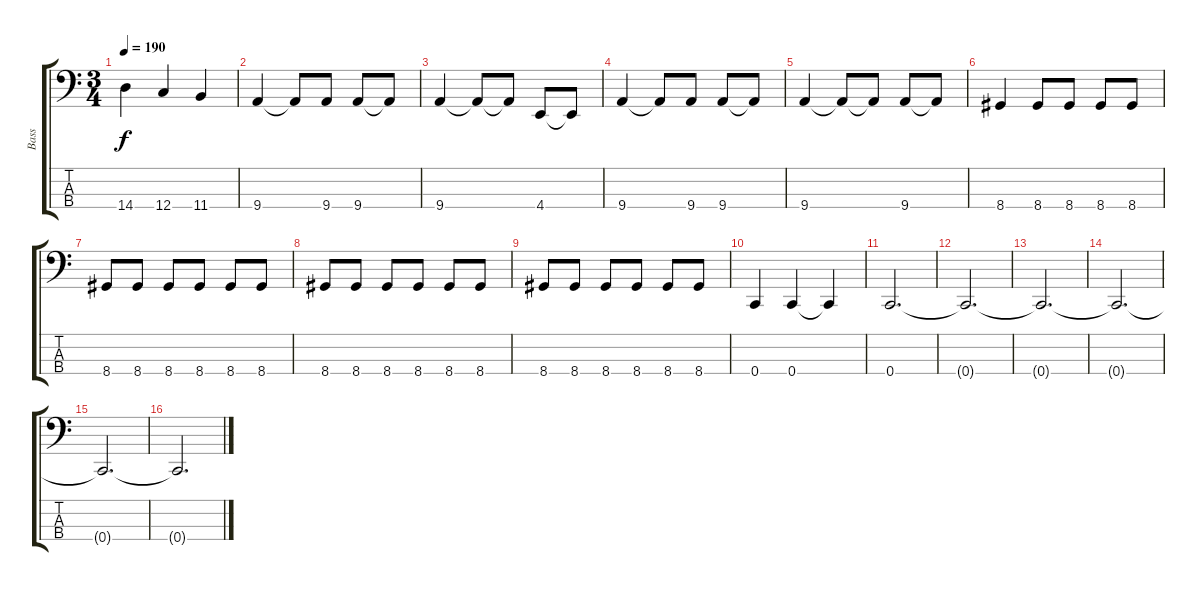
\track ("Bass" "Bass") {instrument electricbassfinger}
\staff {score tabs}
\tuning (F2 C2 G1 C1) {hide}
\ts (3 4)
\tempo 190
\clef f4
\ks c
14.4.4{dy f} 12.4.4 11.4.4 |
9.4.4 9.4{t}.8 9.4.8 9.4.8 9.4{t}.8 |
9.4.4 9.4{t}.8 9.4{t}.8 4.4.8 4.4{t}.8 |
9.4.4 9.4{t}.8 9.4.8 9.4.8 9.4{t}.8 |
9.4.4 9.4{t}.8 9.4{t}.8 9.4.8 9.4{t}.8 |
8.4.4 8.4.8 8.4.8 8.4.8 8.4.8 |
8.4.8 8.4.8 8.4.8 8.4.8 8.4.8 8.4.8 |
8.4.8 8.4.8 8.4.8 8.4.8 8.4.8 8.4.8 |
8.4.8 8.4.8 8.4.8 8.4.8 8.4.8 8.4.8 |
0.4.4 0.4.4 0.4{t}.4 |
0.4.2{d} |
0.4{t}.2{d} |
0.4{t}.2{d} |
0.4{t}.2{d} |
0.4{t}.2{d} |
0.4{t}.2{d}
